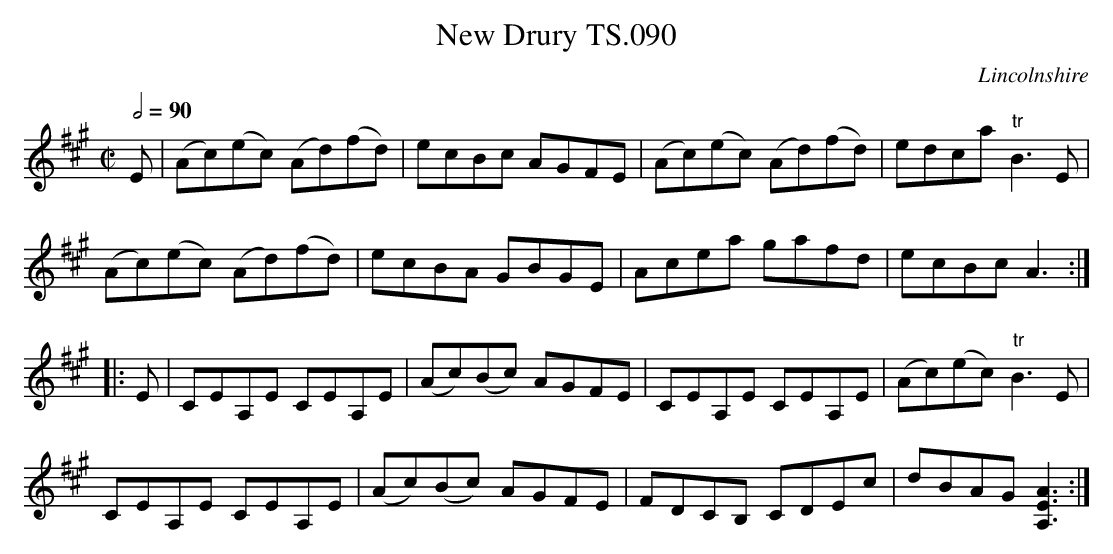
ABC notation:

X:1
T:New Drury TS.090
L:1/8
M:C|
O:Lincolnshire
Q:1/2=90
K:A
E|(Ac)(ec) (Ad)(fd)|ecBc AGFE|(Ac)(ec) (Ad)(fd)|edca "tr"B3E|!
(Ac)(ec) (Ad)(fd)|ecBA GBGE|Acea gafd|ecBcA3:|!
|:E|CEA,E CEA,E|(Ac)(Bc) AGFE|CEA,E CEA,E|(Ac)(ec) "tr"B3E|!
CEA,E CEA,E|(Ac)(Bc) AGFE|FDCB, CDEc|dBAG [A3E3A,3]:|]
